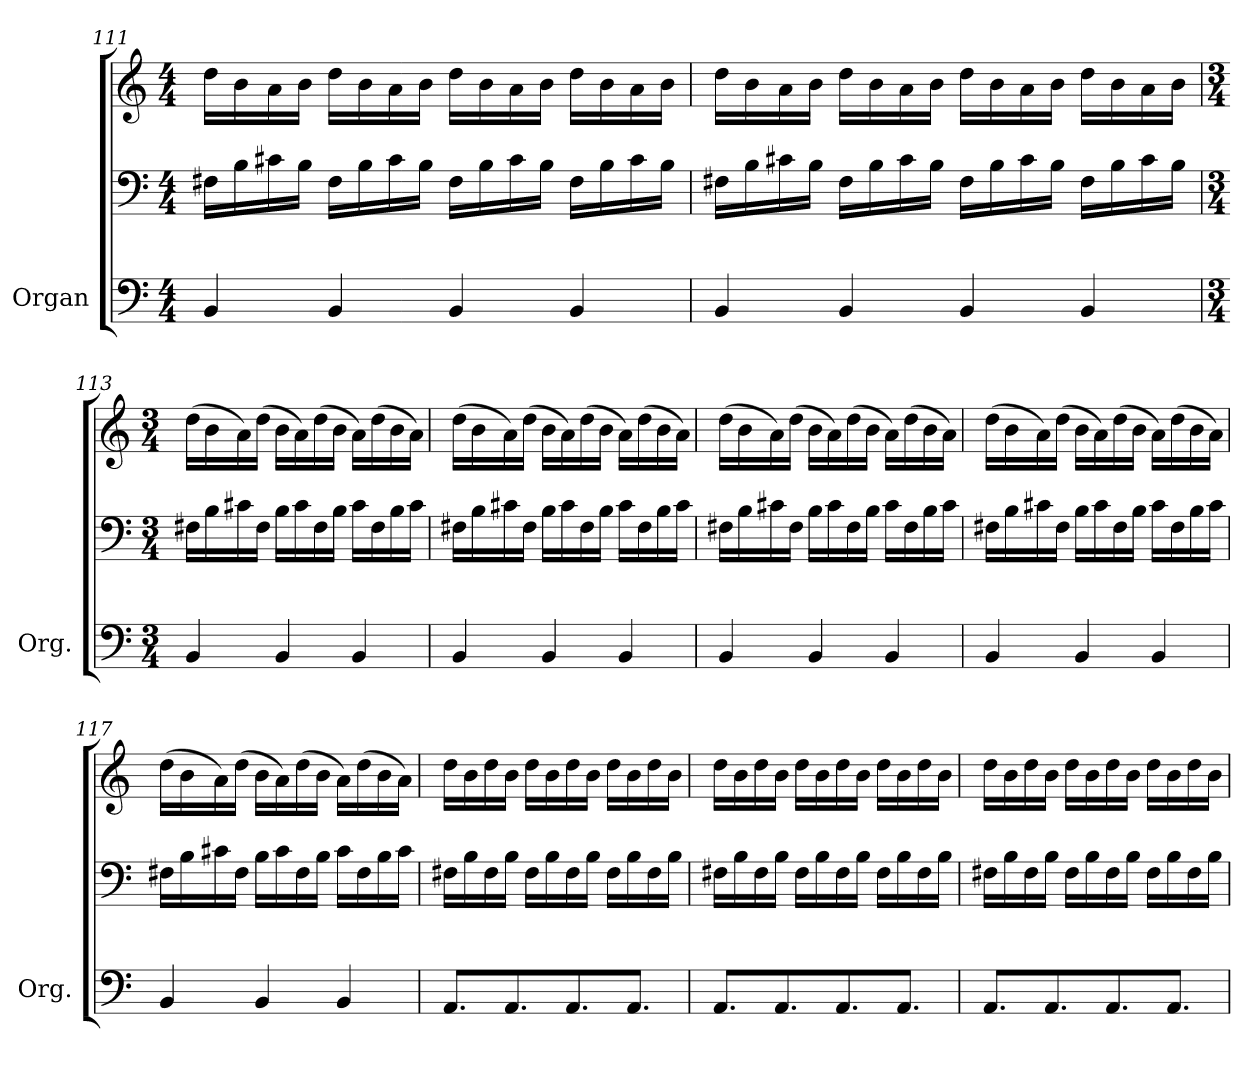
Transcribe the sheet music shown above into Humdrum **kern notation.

**kern	**kern	**kern
*part1	*part1	*part1
*staff3	*staff2	*staff1
*I"Organ	*	*
*I'Org.	*	*
!!LO:PB:g=z
*clefF4	*clefF4	*clefG2
*k[]	*k[]	*k[]
*M4/4	*M4/4	*M4/4
=111	=111	=111
4BB/	16F#X\LL	16dd\LL
.	16B\	16b\
.	16c#X\	16a\
.	16B\JJ	16b\JJ
4BB/	16F#\LL	16dd\LL
.	16B\	16b\
.	16c#\	16a\
.	16B\JJ	16b\JJ
4BB/	16F#\LL	16dd\LL
.	16B\	16b\
.	16c#\	16a\
.	16B\JJ	16b\JJ
4BB/	16F#\LL	16dd\LL
.	16B\	16b\
.	16c#\	16a\
.	16B\JJ	16b\JJ
=112	=112	=112
4BB/	16F#X\LL	16dd\LL
.	16B\	16b\
.	16c#X\	16a\
.	16B\JJ	16b\JJ
4BB/	16F#\LL	16dd\LL
.	16B\	16b\
.	16c#\	16a\
.	16B\JJ	16b\JJ
4BB/	16F#\LL	16dd\LL
.	16B\	16b\
.	16c#\	16a\
.	16B\JJ	16b\JJ
4BB/	16F#\LL	16dd\LL
.	16B\	16b\
.	16c#\	16a\
.	16B\JJ	16b\JJ
=113	=113	=113
*M3/4	*M3/4	*M3/4
4BB/	16F#X\LL	(>16dd\LL
.	16B\	16b\
.	16c#X\	16a\)
.	16F#\JJ	(>16dd\JJ
4BB/	16B\LL	16b\LL
.	16c#\	16a\)
.	16F#\	(>16dd\
.	16B\JJ	16b\JJ
4BB/	16c#\LL	16a\LL)
.	16F#\	(>16dd\
.	16B\	16b\
.	16c#\JJ	16a\JJ)
=114	=114	=114
4BB/	16F#X\LL	(>16dd\LL
.	16B\	16b\
.	16c#X\	16a\)
.	16F#\JJ	(>16dd\JJ
4BB/	16B\LL	16b\LL
.	16c#\	16a\)
.	16F#\	(>16dd\
.	16B\JJ	16b\JJ
4BB/	16c#\LL	16a\LL)
.	16F#\	(>16dd\
.	16B\	16b\
.	16c#\JJ	16a\JJ)
=115	=115	=115
4BB/	16F#X\LL	(>16dd\LL
.	16B\	16b\
.	16c#X\	16a\)
.	16F#\JJ	(>16dd\JJ
4BB/	16B\LL	16b\LL
.	16c#\	16a\)
.	16F#\	(>16dd\
.	16B\JJ	16b\JJ
4BB/	16c#\LL	16a\LL)
.	16F#\	(>16dd\
.	16B\	16b\
.	16c#\JJ	16a\JJ)
=116	=116	=116
4BB/	16F#X\LL	(>16dd\LL
.	16B\	16b\
.	16c#X\	16a\)
.	16F#\JJ	(>16dd\JJ
4BB/	16B\LL	16b\LL
.	16c#\	16a\)
.	16F#\	(>16dd\
.	16B\JJ	16b\JJ
4BB/	16c#\LL	16a\LL)
.	16F#\	(>16dd\
.	16B\	16b\
.	16c#\JJ	16a\JJ)
!!LO:LB:g=z
=117	=117	=117
4BB/	16F#X\LL	(>16dd\LL
.	16B\	16b\
.	16c#X\	16a\)
.	16F#\JJ	(>16dd\JJ
4BB/	16B\LL	16b\LL
.	16c#\	16a\)
.	16F#\	(>16dd\
.	16B\JJ	16b\JJ
4BB/	16c#\LL	16a\LL)
.	16F#\	(>16dd\
.	16B\	16b\
.	16c#\JJ	16a\JJ)
=118	=118	=118
8.AA/L	16F#X\LL	16dd\LL
.	16B\	16b\
.	16F#\	16dd\
8.AA/	16B\JJ	16b\JJ
.	16F#\LL	16dd\LL
.	16B\	16b\
8.AA/	16F#\	16dd\
.	16B\JJ	16b\JJ
.	16F#\LL	16dd\LL
8.AA/J	16B\	16b\
.	16F#\	16dd\
.	16B\JJ	16b\JJ
=119	=119	=119
8.AA/L	16F#X\LL	16dd\LL
.	16B\	16b\
.	16F#\	16dd\
8.AA/	16B\JJ	16b\JJ
.	16F#\LL	16dd\LL
.	16B\	16b\
8.AA/	16F#\	16dd\
.	16B\JJ	16b\JJ
.	16F#\LL	16dd\LL
8.AA/J	16B\	16b\
.	16F#\	16dd\
.	16B\JJ	16b\JJ
=120	=120	=120
8.AA/L	16F#X\LL	16dd\LL
.	16B\	16b\
.	16F#\	16dd\
8.AA/	16B\JJ	16b\JJ
.	16F#\LL	16dd\LL
.	16B\	16b\
8.AA/	16F#\	16dd\
.	16B\JJ	16b\JJ
.	16F#\LL	16dd\LL
8.AA/J	16B\	16b\
.	16F#\	16dd\
.	16B\JJ	16b\JJ
=	=	=
*-	*-	*-
